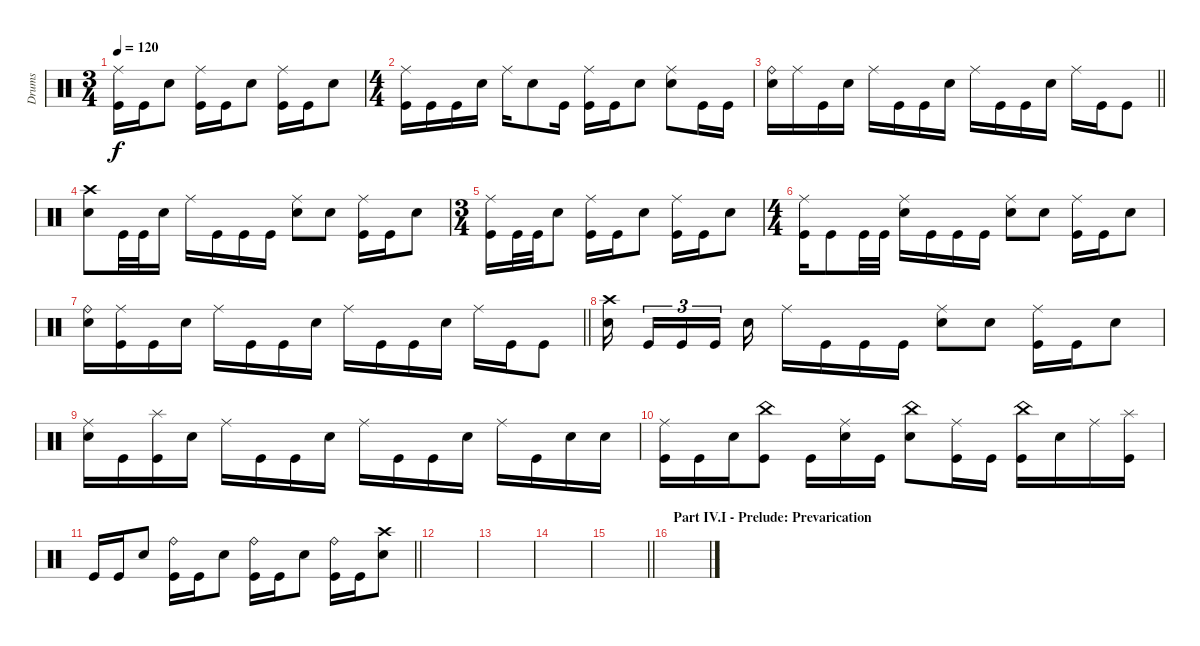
\track ("Drums" "Drums") {instrument percussion}
\staff
\articulation defaults
\ts (3 4)
\tempo 120
\clef neutral
\ks c
("Ride (middle)" "Kick (hit)").16{dy f} "Kick (hit)".16 "Electric Snare (hit)".8 ("Ride (middle)" "Kick (hit)").16 "Kick (hit)".16 "Electric Snare (hit)".8 ("Ride (middle)" "Kick (hit)").16 "Kick (hit)".16 "Electric Snare (hit)".8 |
\ts (4 4)
("Ride (middle)" "Kick (hit)").16 "Kick (hit)".16 "Kick (hit)".16 "Electric Snare (hit)".16 "Ride (middle)".16 "Electric Snare (hit)".8 "Kick (hit)".16 ("Ride (middle)" "Kick (hit)").16 "Kick (hit)".16 "Electric Snare (hit)".8 ("Ride (middle)" "Electric Snare (hit)").8 "Kick (hit)".16 "Kick (hit)".16 |
\barLineRight lightlight
("Ride (bell)" "Electric Snare (hit)").16 "Ride (middle)".16 "Kick (hit)".16 "Electric Snare (hit)".16 "Ride (middle)".16 "Kick (hit)".16 "Kick (hit)".16 "Electric Snare (hit)".16 "Ride (middle)".16 "Kick (hit)".16 "Kick (hit)".16 "Electric Snare (hit)".16 "Ride (middle)".16 "Kick (hit)".16 "Kick (hit)".8 |
("Crash high (hit)" "Electric Snare (hit)").8 "Kick (hit)".32 "Kick (hit)".32 "Electric Snare (hit)".16 "Ride (middle)".16 "Kick (hit)".16 "Kick (hit)".16 "Kick (hit)".16 ("Ride (middle)" "Electric Snare (hit)").8 "Electric Snare (hit)".8 ("Ride (middle)" "Kick (hit)").16 "Kick (hit)".16 "Electric Snare (hit)".8 |
\ts (3 4)
("Ride (middle)" "Kick (hit)").16 "Kick (hit)".32 "Kick (hit)".32 "Electric Snare (hit)".8 ("Ride (middle)" "Kick (hit)").16 "Kick (hit)".16 "Electric Snare (hit)".8 ("Ride (middle)" "Kick (hit)").16 "Kick (hit)".16 "Electric Snare (hit)".8 |
\ts (4 4)
("Ride (middle)" "Kick (hit)").16 "Kick (hit)".8 "Kick (hit)".32 "Kick (hit)".32 ("Ride (middle)" "Electric Snare (hit)").16 "Kick (hit)".16 "Kick (hit)".16 "Kick (hit)".16 ("Ride (middle)" "Electric Snare (hit)").8 "Electric Snare (hit)".8 ("Ride (middle)" "Kick (hit)").16 "Kick (hit)".16 "Electric Snare (hit)".8 |
\barLineRight lightlight
("Ride (bell)" "Electric Snare (hit)").16 ("Ride (middle)" "Kick (hit)").16 "Kick (hit)".16 "Electric Snare (hit)".16 "Ride (middle)".16 "Kick (hit)".16 "Kick (hit)".16 "Electric Snare (hit)".16 "Ride (middle)".16 "Kick (hit)".16 "Kick (hit)".16 "Electric Snare (hit)".16 "Ride (middle)".16 "Kick (hit)".16 "Kick (hit)".8 |
("Crash high (hit)" "Electric Snare (hit)").16{beam splitsecondary} "Kick (hit)".16{tu (3 2)} "Kick (hit)".16{tu (3 2)} "Kick (hit)".16{tu (3 2) beam splitsecondary} "Electric Snare (hit)".16 "Ride (middle)".16 "Kick (hit)".16 "Kick (hit)".16 "Kick (hit)".16 ("Ride (middle)" "Electric Snare (hit)").8 "Electric Snare (hit)".8 ("Ride (middle)" "Kick (hit)").16 "Kick (hit)".16 "Electric Snare (hit)".8 |
("Ride (middle)" "Electric Snare (hit)").16 "Kick (hit)".16 ("Splash (hit)" "Kick (hit)").16 "Electric Snare (hit)".16 "Ride (middle)".16 "Kick (hit)".16 "Kick (hit)".16 "Electric Snare (hit)".16 "Ride (middle)".16 "Kick (hit)".16 "Kick (hit)".16 "Electric Snare (hit)".16 "Ride (middle)".16 "Kick (hit)".16 "Electric Snare (hit)".16 "Electric Snare (hit)".16 |
("Ride (middle)" "Kick (hit)").16 "Kick (hit)".16 "Electric Snare (hit)".16 ("China (hit)" "Kick (hit)").8 "Kick (hit)".16 ("Ride (middle)" "Electric Snare (hit)").16 "Kick (hit)".16 ("China (hit)" "Electric Snare (hit)").8 ("Ride (middle)" "Kick (hit)").16 "Kick (hit)".16 ("China (hit)" "Kick (hit)").16 "Electric Snare (hit)".16 "Ride (middle)".16 ("Splash (hit)" "Kick (hit)").16 |
\barLineRight lightlight "Kick (hit)".16 "Kick (hit)".16 "Electric Snare (hit)".8
("Ride (bell)" "Kick (hit)").16 "Kick (hit)".16 "Electric Snare (hit)".8 ("Ride (bell)" "Kick (hit)").16 "Kick (hit)".16 "Electric Snare (hit)".8 ("Ride (bell)" "Kick (hit)").16 "Kick (hit)".16 ("Crash high (hit)" "Electric Snare (hit)").8 |
\section ("" "")
|
|
|
\barLineRight lightlight
|
\section ("" "Part IV.I - Prelude: Prevarication")
